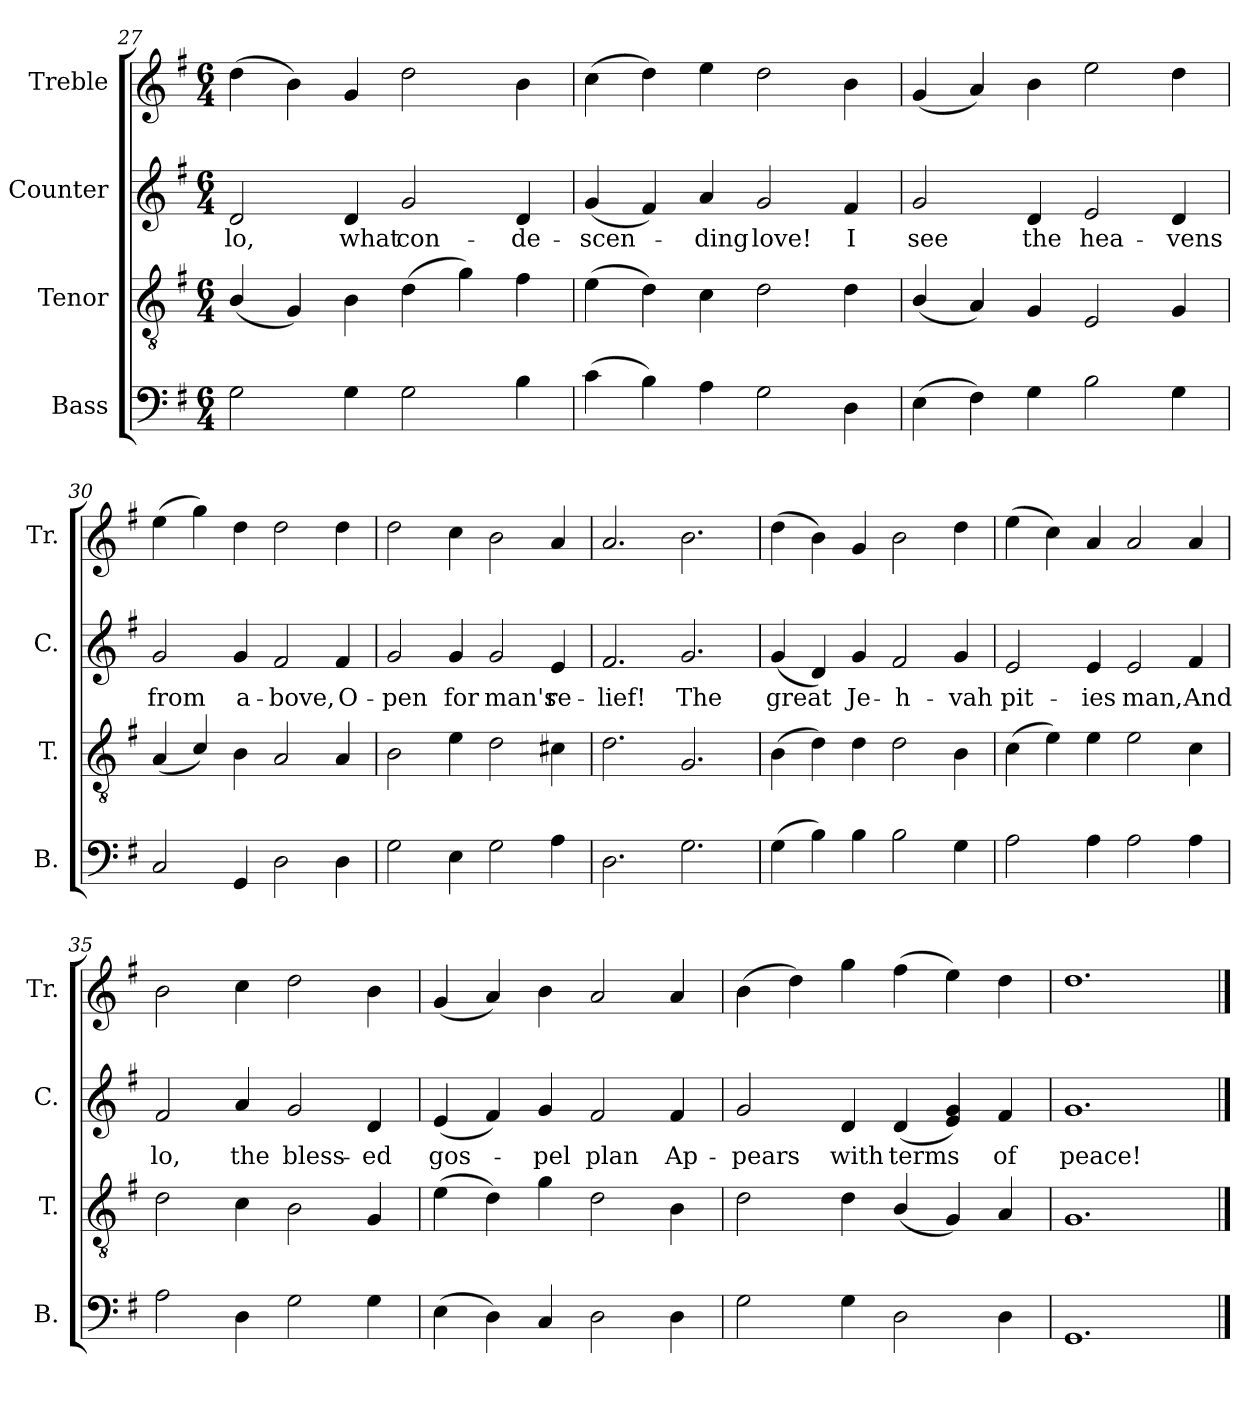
**kern	**kern	**kern	**text	**kern
*part4	*part3	*part2	*part2	*part1
*staff4	*staff3	*staff2	*staff2	*staff1
*I"Bass	*I"Tenor	*I"Counter	*	*I"Treble
*I'B.	*I'T.	*I'C.	*	*I'Tr.
*clefF4	*clefGv2	*clefG2	*	*clefG2
*k[f#]	*k[f#]	*k[f#]	*	*k[f#]
*M6/4	*M6/4	*M6/4	*	*M6/4
=27	=27	=27	=27	=27
!	!	!	!LO:LY:b	!
2G\	(<4B/	2d/	lo,	(>4dd\
.	4G/)	.	.	4b\)
!	!	!	!LO:LY:b	!
4G\	4B\	4d/	what	4g/
!	!	!	!LO:LY:b	!
2G\	(>4d\	2g/	con-	2dd\
.	4g\)	.	.	.
!	!	!	!LO:LY:b	!
4B\	4f#\	4d/	-de-	4b\
=28	=28	=28	=28	=28
!	!	!	!LO:LY:b	!
(>4c\	(>4e\	(<4g/	-scen-	(>4cc\
4B\)	4d\)	4f#/)	.	4dd\)
!	!	!	!LO:LY:b	!
4A\	4c\	4a/	-ding	4ee\
!	!	!	!LO:LY:b	!
2G\	2d\	2g/	love!	2dd\
!	!	!	!LO:LY:b	!
4D\	4d\	4f#/	I	4b\
=29	=29	=29	=29	=29
!	!	!	!LO:LY:b	!
(>4E\	(<4B/	2g/	see	(<4g/
4F#\)	4A/)	.	.	4a/)
!	!	!	!LO:LY:b	!
4G\	4G/	4d/	the	4b\
!	!	!	!LO:LY:b	!
2B\	2E/	2e/	hea-	2ee\
!	!	!	!LO:LY:b	!
4G\	4G/	4d/	-vens	4dd\
=30	=30	=30	=30	=30
!	!	!	!LO:LY:b	!
2C/	(<4A/	2g/	from	(>4ee\
.	4c/)	.	.	4gg\)
!	!	!	!LO:LY:b	!
4GG/	4B\	4g/	a-	4dd\
!	!	!	!LO:LY:b	!
2D\	2A/	2f#/	-bove,	2dd\
!	!	!	!LO:LY:b	!
4D\	4A/	4f#/	O-	4dd\
!!LO:LB:g=z
=31	=31	=31	=31	=31
!	!	!	!LO:LY:b	!
2G\	2B\	2g/	-pen	2dd\
!	!	!	!LO:LY:b	!
4E\	4e\	4g/	for	4cc\
!	!	!	!LO:LY:b	!
2G\	2d\	2g/	man's	2b\
!	!	!	!LO:LY:b	!
4A\	4c#X\	4e/	re-	4a/
=32	=32	=32	=32	=32
!	!	!	!LO:LY:b	!
2.D\	2.d\	2.f#/	-lief!	2.a/
!	!	!	!LO:LY:b	!
2.G\	2.G/	2.g/	The	2.b\
=33	=33	=33	=33	=33
!	!	!	!LO:LY:b	!
(>4G\	(>4B\	(<4g/	great	(>4dd\
4B\)	4d\)	4d/)	.	4b\)
!	!	!	!LO:LY:b	!
4B\	4d\	4g/	Je-	4g/
!	!	!	!LO:LY:b	!
2B\	2d\	2f#/	-h-	2b\
!	!	!	!LO:LY:b	!
4G\	4B\	4g/	-vah	4dd\
=34	=34	=34	=34	=34
!	!	!	!LO:LY:b	!
2A\	(>4c\	2e/	pit-	(>4ee\
.	4e\)	.	.	4cc\)
!	!	!	!LO:LY:b	!
4A\	4e\	4e/	-ies	4a/
!	!	!	!LO:LY:b	!
2A\	2e\	2e/	man,	2a/
!	!	!	!LO:LY:b	!
4A\	4c\	4f#/	And	4a/
=35	=35	=35	=35	=35
!	!	!	!LO:LY:b	!
2A\	2d\	2f#/	lo,	2b\
!	!	!	!LO:LY:b	!
4D\	4c\	4a/	the	4cc\
!	!	!	!LO:LY:b	!
2G\	2B\	2g/	bless-	2dd\
!	!	!	!LO:LY:b	!
4G\	4G/	4d/	-ed	4b\
=36	=36	=36	=36	=36
!	!	!	!LO:LY:b	!
(>4E\	(>4e\	(<4e/	gos-	(<4g/
4D\)	4d\)	4f#/)	.	4a/)
!	!	!	!LO:LY:b	!
4C/	4g\	4g/	-pel	4b\
!	!	!	!LO:LY:b	!
2D\	2d\	2f#/	plan	2a/
!	!	!	!LO:LY:b	!
4D\	4B\	4f#/	Ap-	4a/
=37	=37	=37	=37	=37
!	!	!	!LO:LY:b	!
2G\	2d\	2g/	-pears	(>4b\
.	.	.	.	4dd\)
!	!	!	!LO:LY:b	!
4G\	4d\	4d/	with	4gg\
!	!	!	!LO:LY:b	!
2D\	(<4B/	(<4d/	terms	(>4ff#\
.	4G/)	4e/ 4g/)	.	4ee\)
!	!	!	!LO:LY:b	!
4D\	4A/	4f#/	of	4dd\
=38	=38	=38	=38	=38
!	!	!	!LO:LY:b	!
1.GG	1.G	1.g	peace!	1.dd
==	==	==	==	==
*-	*-	*-	*-	*-
